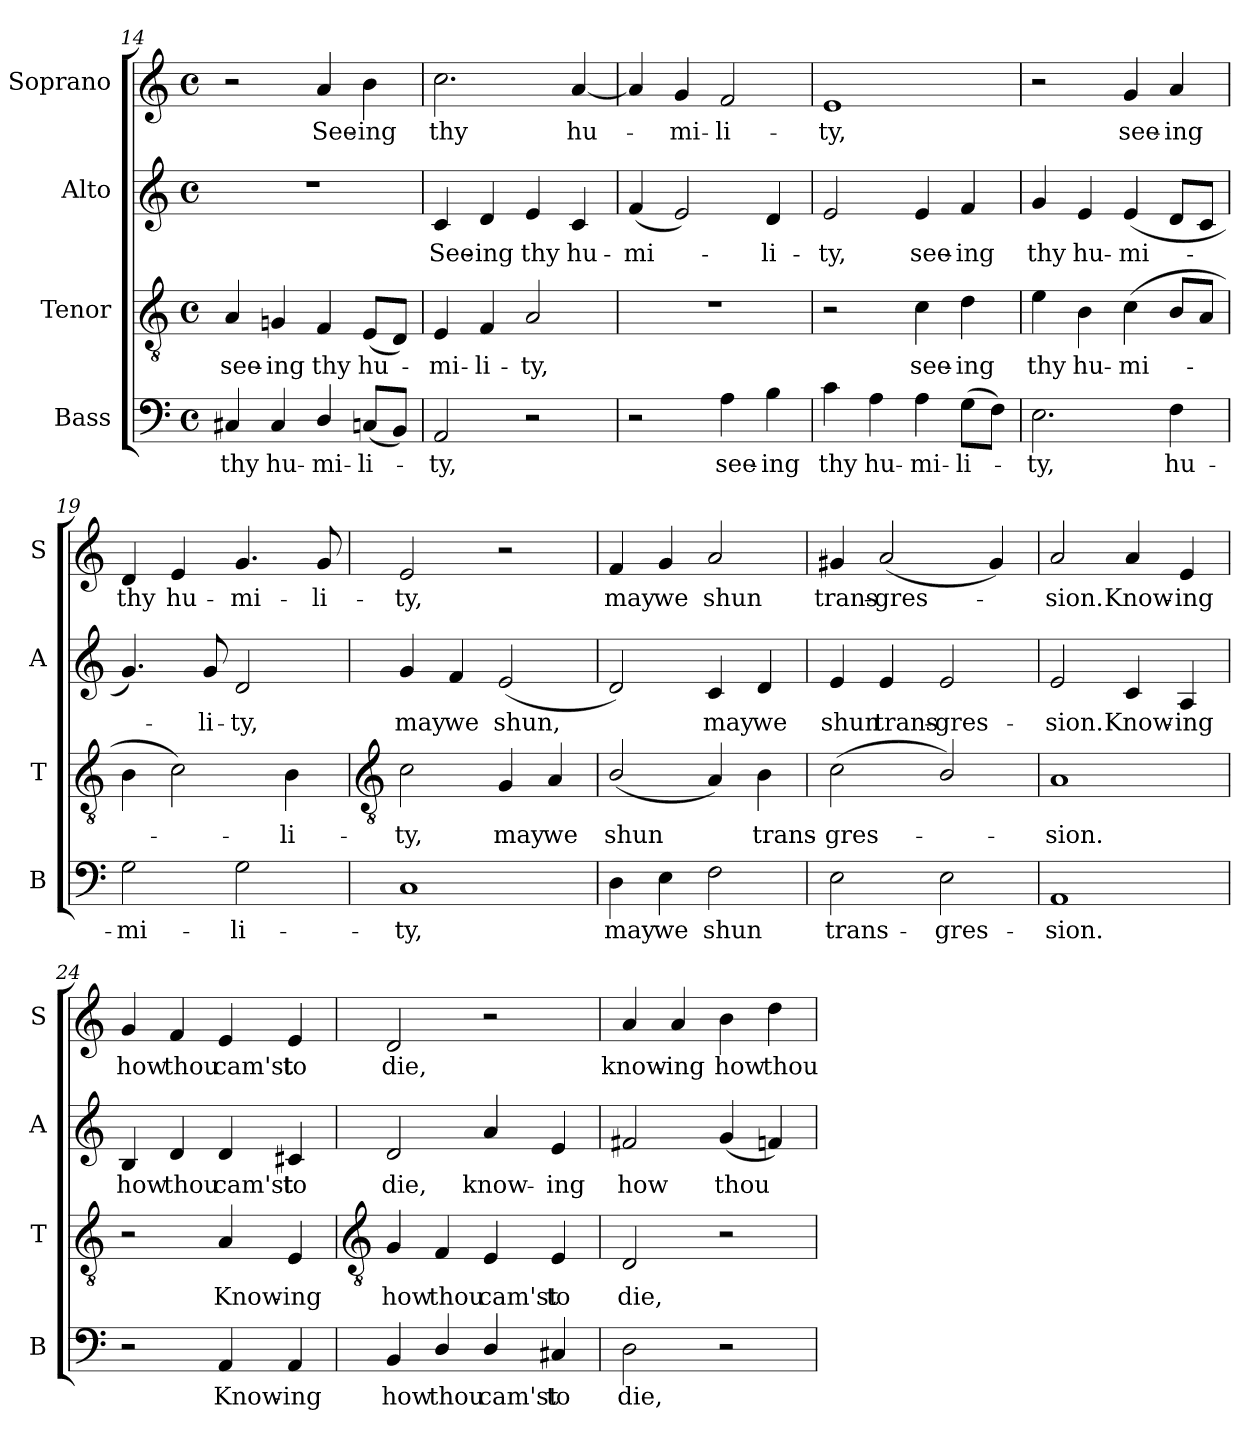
**kern	**text	**kern	**text	**kern	**text	**kern	**text
*part4	*part4	*part3	*part3	*part2	*part2	*part1	*part1
*staff4	*staff4	*staff3	*staff3	*staff2	*staff2	*staff1	*staff1
*I"Bass	*	*I"Tenor	*	*I"Alto	*	*I"Soprano	*
*I'B	*	*I'T	*	*I'A	*	*I'S	*
!!LO:LB:g=z
*clefF4	*	*clefGv2	*	*clefG2	*	*clefG2	*
*k[]	*	*k[]	*	*k[]	*	*k[]	*
*C:	*	*C:	*	*C:	*	*C:	*
*M4/4	*	*M4/4	*	*M4/4	*	*M4/4	*
*met(c)	*	*met(c)	*	*met(c)	*	*met(c)	*
=14	=14	=14	=14	=14	=14	=14	=14
!	!LO:LY:b	!	!LO:LY:b	!	!	!	!
4C#X	thy	4A	see-	1r	.	2r	.
!	!LO:LY:b	!	!LO:LY:b	!	!	!	!
4C#	hu-	4Gn	-ing	.	.	.	.
!	!LO:LY:b	!	!LO:LY:b	!	!	!	!LO:LY:b
4D/	-mi-	4F	thy	.	.	4a	See-
!	!LO:LY:b	!	!LO:LY:b	!	!	!	!LO:LY:b
(<8CnL	-li-	(<8EL	hu-	.	.	4b	-ing
8BBJ)	.	8DJ)	.	.	.	.	.
=15	=15	=15	=15	=15	=15	=15	=15
!	!LO:LY:b	!	!LO:LY:b	!	!LO:LY:b	!	!LO:LY:b
2AA	ty,	4E	mi-	4c	See-	2.cc	thy
!	!	!	!LO:LY:b	!	!LO:LY:b	!	!
.	.	4F	-li-	4d	-ing	.	.
!	!	!	!LO:LY:b	!	!LO:LY:b	!	!
2r	.	2A	-ty,	4e	thy	.	.
!	!	!	!	!	!LO:LY:b	!	!LO:LY:b
.	.	.	.	4c	hu-	[4a	hu-
=16	=16	=16	=16	=16	=16	=16	=16
!	!	!	!	!	!LO:LY:b	!	!
2r	.	1r	.	(<4f	-mi-	4a]	.
!	!	!	!	!	!	!	!LO:LY:b
.	.	.	.	2e)	.	4g	mi-
!	!LO:LY:b	!	!	!	!	!	!LO:LY:b
4A	see-	.	.	.	.	2f	-li-
!	!LO:LY:b	!	!	!	!LO:LY:b	!	!
4B	-ing	.	.	4d	li-	.	.
=17	=17	=17	=17	=17	=17	=17	=17
!	!LO:LY:b	!	!	!	!LO:LY:b	!	!LO:LY:b
4c	thy	2r	.	2e	-ty,	1e	-ty,
!	!LO:LY:b	!	!	!	!	!	!
4A	hu-	.	.	.	.	.	.
!	!LO:LY:b	!	!LO:LY:b	!	!LO:LY:b	!	!
4A	-mi-	4c	see-	4e	see-	.	.
!	!LO:LY:b	!	!LO:LY:b	!	!LO:LY:b	!	!
(>8GL	-li-	4d	-ing	4f	-ing	.	.
8FJ)	.	.	.	.	.	.	.
=18	=18	=18	=18	=18	=18	=18	=18
!	!LO:LY:b	!	!LO:LY:b	!	!LO:LY:b	!	!
2.E	ty,	4e	thy	4g	thy	2r	.
!	!	!	!LO:LY:b	!	!LO:LY:b	!	!
.	.	4B	hu-	4e	hu-	.	.
!	!	!	!LO:LY:b	!	!LO:LY:b	!	!LO:LY:b
.	.	(>4c	-mi-	(<4e	-mi-	4g	see-
!	!LO:LY:b	!	!	!	!	!	!LO:LY:b
4F	hu-	8BL	.	8dL	.	4a	-ing
.	.	8AJ	.	8cJ	.	.	.
=19	=19	=19	=19	=19	=19	=19	=19
!	!LO:LY:b	!	!	!	!	!	!LO:LY:b
2G	-mi-	4B	.	4.g)	.	4d	thy
!	!	!	!	!	!	!	!LO:LY:b
.	.	2c)	.	.	.	4e	hu-
!	!	!	!	!	!LO:LY:b	!	!
.	.	.	.	8g	li-	.	.
!	!LO:LY:b	!	!	!	!LO:LY:b	!	!LO:LY:b
2G	-li-	.	.	2d	-ty,	4.g	-mi-
!	!	!	!LO:LY:b	!	!	!	!
.	.	4B	li-	.	.	.	.
!	!	!	!	!	!	!	!LO:LY:b
.	.	.	.	.	.	8g	-li-
!!LO:LB:g=z
=20	=20	=20	=20	=20	=20	=20	=20
*	*	*clefGv2	*	*	*	*	*
!	!LO:LY:b	!	!LO:LY:b	!	!LO:LY:b	!	!LO:LY:b
1C	-ty,	2c	-ty,	4g	may	2e	-ty,
!	!	!	!	!	!LO:LY:b	!	!
.	.	.	.	4f	we	.	.
!	!	!	!LO:LY:b	!	!LO:LY:b	!	!
.	.	4G	may	(<2e	shun,	2r	.
!	!	!	!LO:LY:b	!	!	!	!
.	.	4A	we	.	.	.	.
=21	=21	=21	=21	=21	=21	=21	=21
!	!LO:LY:b	!	!LO:LY:b	!	!	!	!LO:LY:b
4D	may	(<2B/	shun	2d)	.	4f	may
!	!LO:LY:b	!	!	!	!	!	!LO:LY:b
4E	we	.	.	.	.	4g	we
!	!LO:LY:b	!	!	!	!LO:LY:b	!	!LO:LY:b
2F	shun	4A)	.	4c	may	2a	shun
!	!	!	!LO:LY:b	!	!LO:LY:b	!	!
.	.	4B	trans-	4d	we	.	.
=22	=22	=22	=22	=22	=22	=22	=22
!	!LO:LY:b	!	!LO:LY:b	!	!LO:LY:b	!	!LO:LY:b
2E	trans-	(<2c	-gres-	4e	shun	4g#X	trans-
!	!	!	!	!	!LO:LY:b	!	!LO:LY:b
.	.	.	.	4e	trans-	(<2a	-gres-
!	!LO:LY:b	!	!	!	!LO:LY:b	!	!
2E	-gres-	2B/)	.	2e	-gres-	.	.
.	.	.	.	.	.	4g#)	.
=23	=23	=23	=23	=23	=23	=23	=23
!	!LO:LY:b	!	!LO:LY:b	!	!LO:LY:b	!	!LO:LY:b
1AA	-sion.	1A	sion.	2e	-sion.	2a	sion.
!	!	!	!	!	!LO:LY:b	!	!LO:LY:b
.	.	.	.	4c	Know-	4a	Know-
!	!	!	!	!	!LO:LY:b	!	!LO:LY:b
.	.	.	.	4A	-ing	4e	-ing
=24	=24	=24	=24	=24	=24	=24	=24
!	!	!	!	!	!LO:LY:b	!	!LO:LY:b
2r	.	2r	.	4B	how	4g	how
!	!	!	!	!	!LO:LY:b	!	!LO:LY:b
.	.	.	.	4d	thou	4f	thou
!	!LO:LY:b	!	!LO:LY:b	!	!LO:LY:b	!	!LO:LY:b
4AA	Know-	4A	Know-	4d	cam'st	4e	cam'st
!	!LO:LY:b	!	!LO:LY:b	!	!LO:LY:b	!	!LO:LY:b
4AA	-ing	4E	-ing	4c#X	to	4e	to
!!LO:LB:g=z
=25	=25	=25	=25	=25	=25	=25	=25
*	*	*clefGv2	*	*	*	*	*
!	!LO:LY:b	!	!LO:LY:b	!	!LO:LY:b	!	!LO:LY:b
4BB	how	4G	how	2d	die,	2d	die,
!	!LO:LY:b	!	!LO:LY:b	!	!	!	!
4D/	thou	4F	thou	.	.	.	.
!	!LO:LY:b	!	!LO:LY:b	!	!LO:LY:b	!	!
4D/	cam'st	4E	cam'st	4a	know-	2r	.
!	!LO:LY:b	!	!LO:LY:b	!	!LO:LY:b	!	!
4C#X	to	4E	to	4e	-ing	.	.
=26	=26	=26	=26	=26	=26	=26	=26
!	!LO:LY:b	!	!LO:LY:b	!	!LO:LY:b	!	!LO:LY:b
2D	die,	2D	die,	2f#X	how	4a	know-
!	!	!	!	!	!	!	!LO:LY:b
.	.	.	.	.	.	4a	-ing
!	!	!	!	!	!LO:LY:b	!	!LO:LY:b
2r	.	2r	.	(<4g	thou	4b	how
!	!	!	!	!	!	!	!LO:LY:b
.	.	.	.	4fn)	.	4dd	thou
=	=	=	=	=	=	=	=
*-	*-	*-	*-	*-	*-	*-	*-
